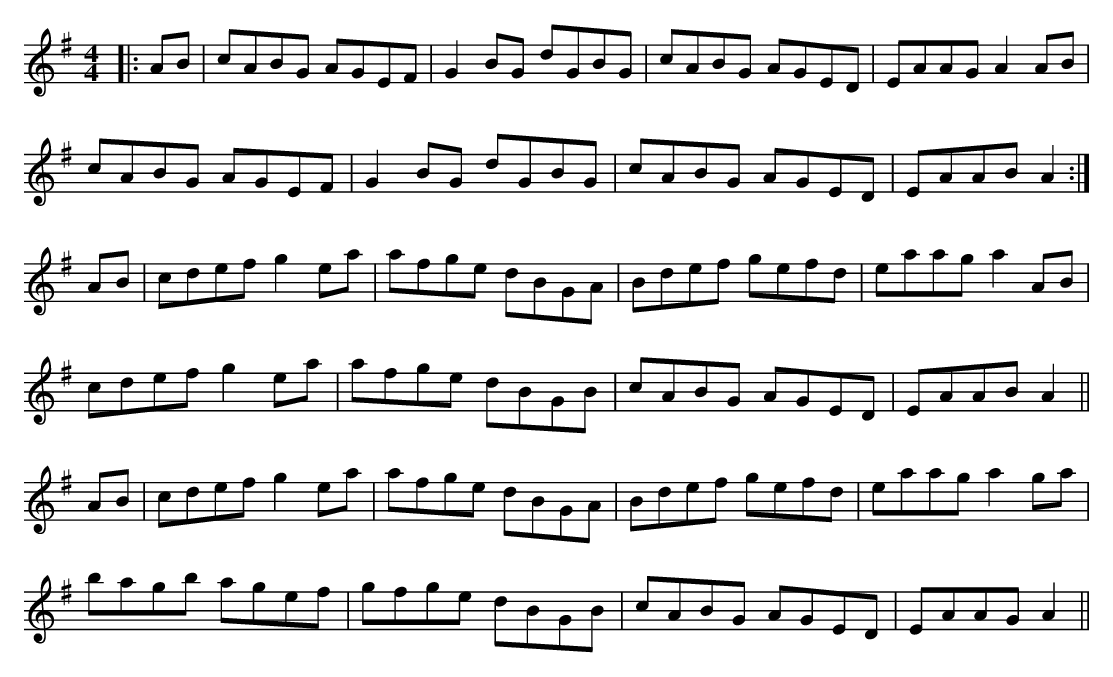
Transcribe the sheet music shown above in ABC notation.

X:1
M:4/4
K:Ador
|:AB|cABG AGEF|G2 BG dGBG|cABG AGED|EAAG A2 AB|
cABG AGEF|G2 BG dGBG|cABG AGED|EAAB A2:|
AB|cdef g2 ea|afge dBGA|Bdef gefd|eaag a2 AB|
cdef g2 ea|afge dBGB|cABG AGED|EAAB A2||
AB|cdef g2 ea|afge dBGA|Bdef gefd|eaag a2 ga|
bagb agef|gfge dBGB|cABG AGED|EAAG A2||
